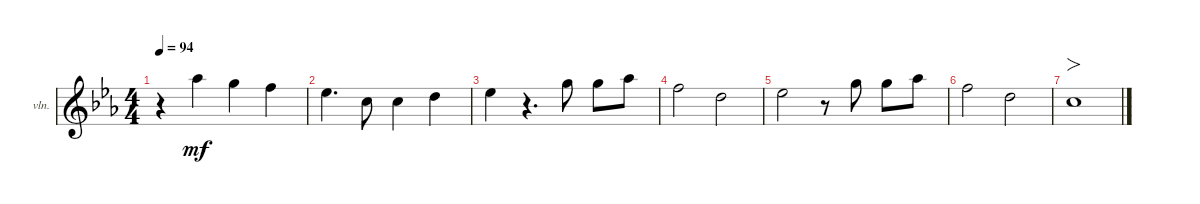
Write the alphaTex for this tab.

\defaultSystemsLayout 4
\bracketExtendMode groupsimilarinstruments
\firstSystemTrackNameOrientation horizontal
\otherSystemsTrackNameOrientation horizontal
\track ("voice-flute" "vln.") {defaultSystemsLayout 4 instrument flute}
\staff {score}
\tuning (E4 B3 G3 D3 A2 E2)
\ts (4 4)
\tempo 94
\clef g2
\scale
1.19394
\ks cminor
r.4{dy mf beam Down} 16.1{acc b}.4{beam Down} 15.1{acc forcenatural}.4{beam Down} 13.1{acc forcenatural}.4{beam Down} |
\scale
0.935354 11.1{acc b}.4{d beam Down} 8.1{acc forcenatural}.8{beam Down} 8.1{acc forcenatural}.4{beam Down} 10.1{acc forcenatural}.4{beam Down} |
\scale
0.935354 11.1{acc b}.4{beam Down} r.4{d beam Down} 15.1{acc forcenatural}.8{beam Down} 15.1{acc forcenatural}.8{beam Down} 16.1{acc b}.8{beam Down} |
\scale
0.935354 18.2{acc forcenatural}.2{beam Down} 10.1{acc forcenatural}.2{beam Down} |
\scale
1.19394 16.2{acc b}.2{beam Down} r.8{beam Down} 15.1{acc forcenatural}.8{beam Down} 15.1{acc forcenatural}.8{beam Down} 16.1{acc b}.8{beam Down} |
\scale
0.935354 18.2{acc forcenatural}.2{beam Down} 10.1{acc forcenatural}.2{beam Down} |
\scale
0.935354 8.1{acc forcenatural}.1{fo beam Down} |
\scale
0.935354 |
\scale
1.19394 |
\scale
0.935354 |
\scale
0.935354 |
\scale
0.935354 |
\scale
1.00837
\scale
1.19394 |
\scale
1.00837
\scale
0.935354 |
\scale
0.974895
\scale
0.935354 |
\scale
1.00837
\scale
0.935354
